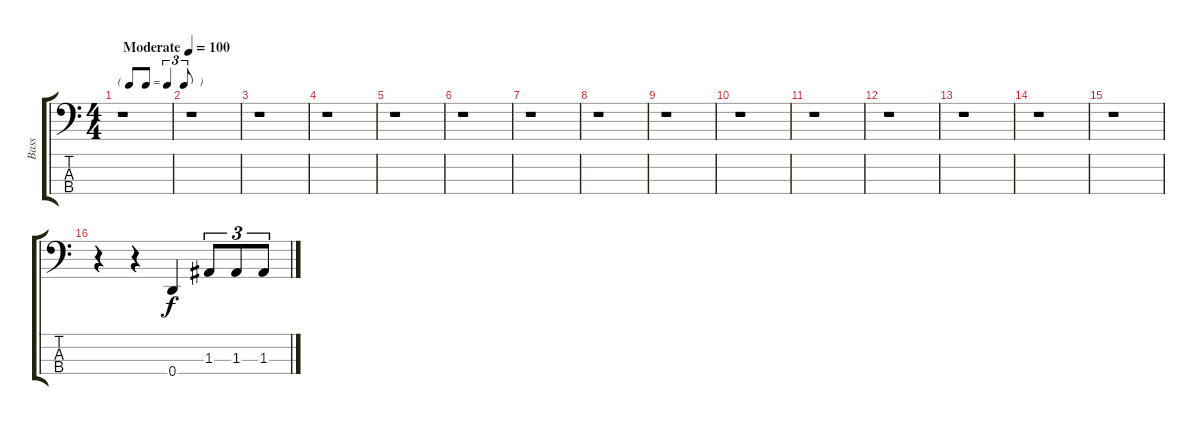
\track ("Bass" "Bass") {instrument electricbassfinger}
\staff {score tabs}
\tuning (G2 D2 A1 D1) {hide}
\ts (4 4)
\tf triplet8th
\tempo (100 "Moderate")
\clef f4
\ks c
r.1{dy f instrument electricbassfinger} |
r.1 |
r.1 |
r.1 |
r.1 |
r.1 |
r.1 |
r.1 |
r.1 |
r.1 |
r.1 |
r.1 |
r.1 |
r.1 |
r.1 |
r.4 r.4{volume 16} 0.4.4 1.3.8{tu (3 2)} 1.3.8{tu (3 2)} 1.3.8{tu (3 2)}
